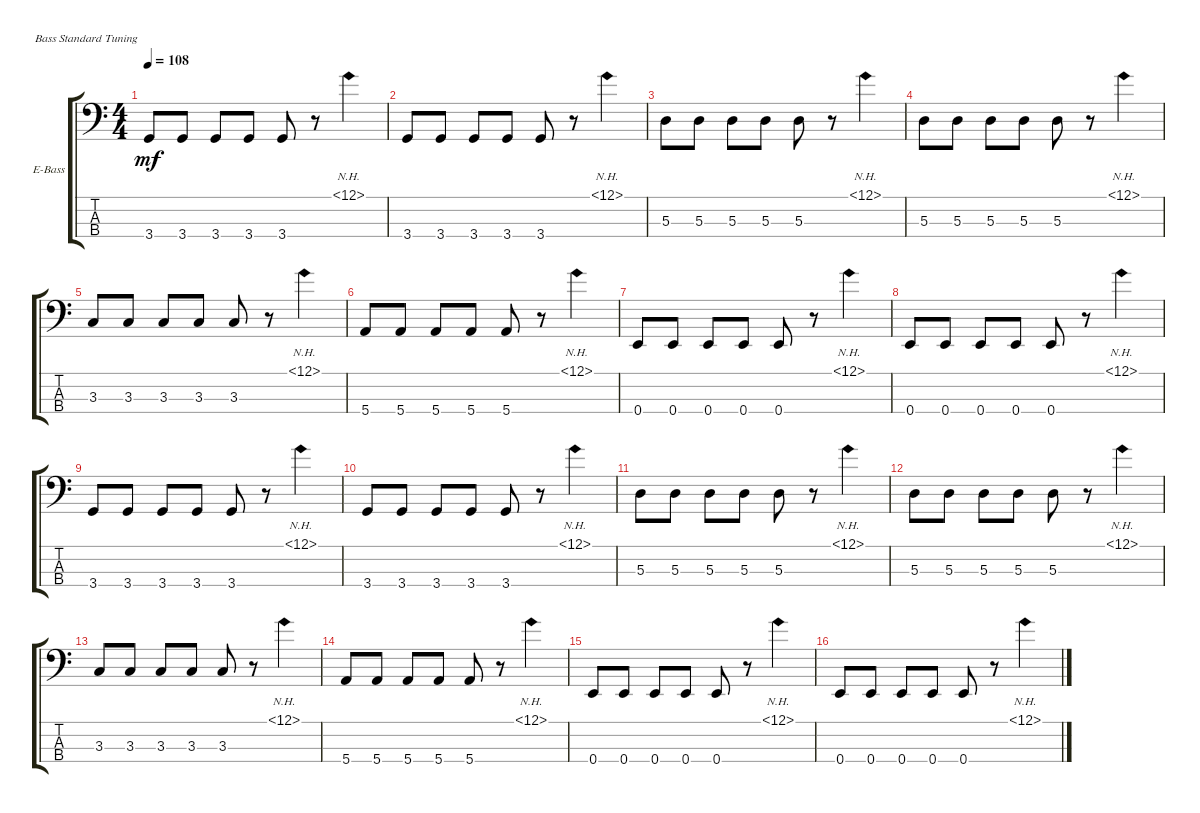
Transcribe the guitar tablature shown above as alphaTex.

\defaultSystemsLayout 4
\bracketExtendMode groupsimilarinstruments
\firstSystemTrackNameOrientation horizontal
\otherSystemsTrackNameOrientation horizontal
\track ("Electric Bass" "E-Bass") {instrument electricbassfinger}
\staff {score tabs}
\tuning (G2 D2 A1 E1)
\ts (4 4)
\tempo 108
\clef f4
\ks c
3.4.8{dy mf} 3.4.8 3.4.8 3.4.8 3.4.8 r.8 12.1{nh}.4 |
3.4.8 3.4.8 3.4.8 3.4.8 3.4.8 r.8 12.1{nh}.4 |
5.3.8 5.3.8 5.3.8 5.3.8 5.3.8 r.8 12.1{nh}.4 |
5.3.8 5.3.8 5.3.8 5.3.8 5.3.8 r.8 12.1{nh}.4 |
3.3.8 3.3.8 3.3.8 3.3.8 3.3.8 r.8 12.1{nh}.4 |
5.4.8 5.4.8 5.4.8 5.4.8 5.4.8 r.8 12.1{nh}.4 |
0.4.8 0.4.8 0.4.8 0.4.8 0.4.8 r.8 12.1{nh}.4 |
0.4.8 0.4.8 0.4.8 0.4.8 0.4.8 r.8 12.1{nh}.4 |
3.4.8 3.4.8 3.4.8 3.4.8 3.4.8 r.8 12.1{nh}.4 |
3.4.8 3.4.8 3.4.8 3.4.8 3.4.8 r.8 12.1{nh}.4 |
5.3.8 5.3.8 5.3.8 5.3.8 5.3.8 r.8 12.1{nh}.4 |
5.3.8 5.3.8 5.3.8 5.3.8 5.3.8 r.8 12.1{nh}.4 |
3.3.8 3.3.8 3.3.8 3.3.8 3.3.8 r.8 12.1{nh}.4 |
5.4.8 5.4.8 5.4.8 5.4.8 5.4.8 r.8 12.1{nh}.4 |
0.4.8 0.4.8 0.4.8 0.4.8 0.4.8 r.8 12.1{nh}.4 |
0.4.8 0.4.8 0.4.8 0.4.8 0.4.8 r.8 12.1{nh}.4
